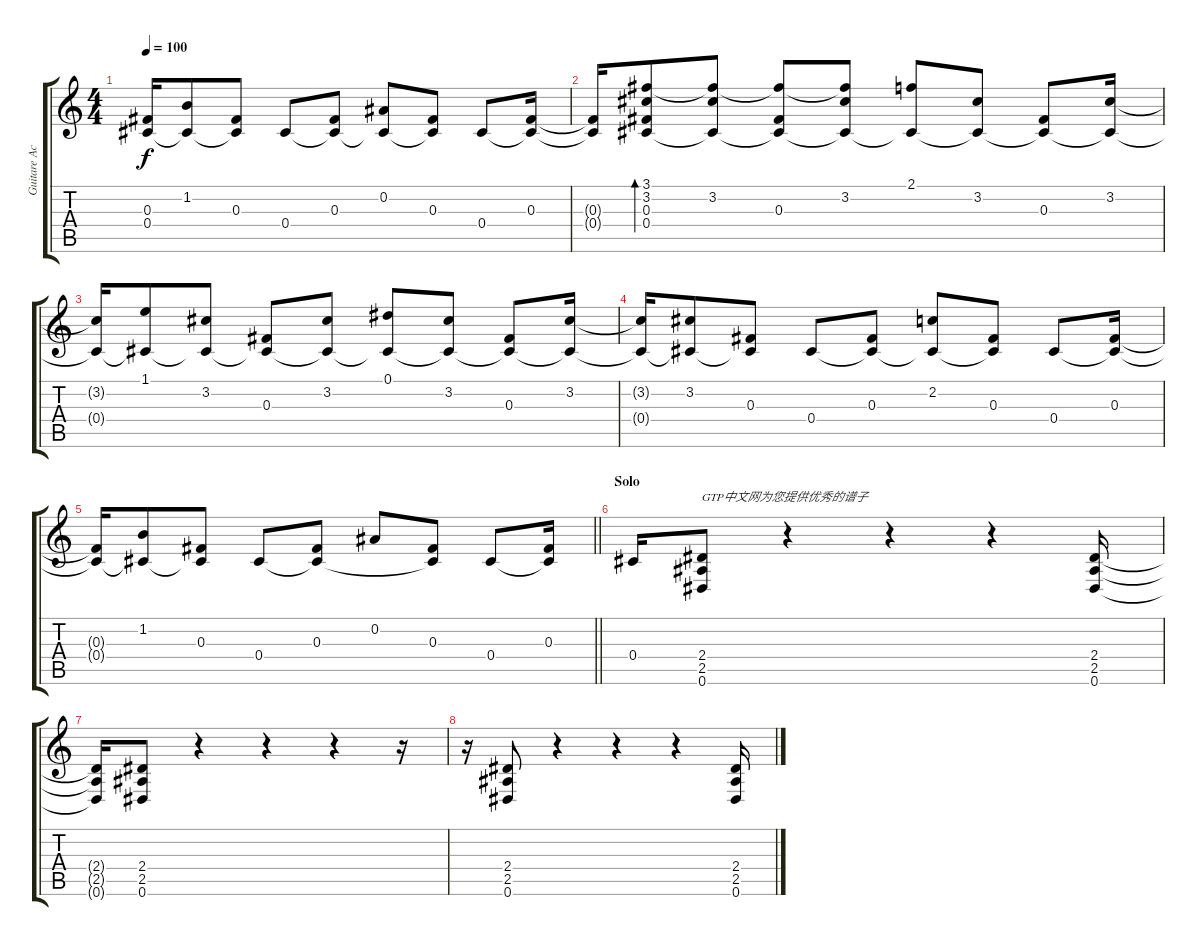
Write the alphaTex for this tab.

\track ("Guitare Accompagnement" "Guitare Ac") {instrument overdrivenguitar}
\staff {score tabs}
\tuning (Eb4 Bb3 Gb3 Db3 Ab2 Eb2) {hide}
\ts (4 4)
\tempo 100
\clef g2
\ks c
(0.3{t} 0.4{t}).16{dy f} (1.2 0.4{t}).8 (0.3 0.4{t}).8 0.4.8 (0.3 0.4{t}).8 (0.2 0.4{t}).8 (0.3 0.4{t}).8 0.4.8 (0.3 0.4{t}).16 |
(0.3{t} 0.4{t}).16 (3.1 3.2 0.3 0.4).8{bd 60} (3.1{t} 3.2 0.4{t}).8 (3.1{t} 0.3 0.4{t}).8 (3.1{t} 3.2 0.4{t}).8 (2.1 0.4{t}).8 (3.2 0.4{t}).8 (0.3 0.4{t}).8 (3.2 0.4{t}).16 |
(3.2{t} 0.4{t}).16 (1.1 0.4{t}).8 (3.2 0.4{t}).8 (0.3 0.4{t}).8 (3.2 0.4{t}).8 (0.1 0.4{t}).8 (3.2 0.4{t}).8 (0.3 0.4{t}).8 (3.2 0.4{t}).16 |
(3.2{t} 0.4{t}).16 (3.2 0.4{t}).8 (0.3 0.4{t}).8 0.4.8 (0.3 0.4{t}).8 (2.2 0.4{t}).8 (0.3 0.4{t}).8 0.4.8 (0.3 0.4{t}).16 |
\barLineRight lightlight
(0.3{t} 0.4{t}).16 (1.2 0.4{t}).8 (0.3 0.4{t}).8 0.4.8 (0.3 0.4{t}).8 0.2.8 (0.3 0.4{t}).8 0.4.8 (0.3 0.4{t}).16 |
\section ("" "Solo")
0.4.16{volume 14 instrument overdrivenguitar} (2.4 2.5 0.6).8{txt "GTP中文网为您提供优秀的谱子"} r.4 r.4 r.4 (2.4 2.5 0.6).16 |
(2.4{t} 2.5{t} 0.6{t}).16 (2.4 2.5 0.6).8 r.4 r.4 r.4 r.16 |
r.16 (2.4 2.5 0.6).8 r.4 r.4 r.4 (2.4 2.5 0.6).16
